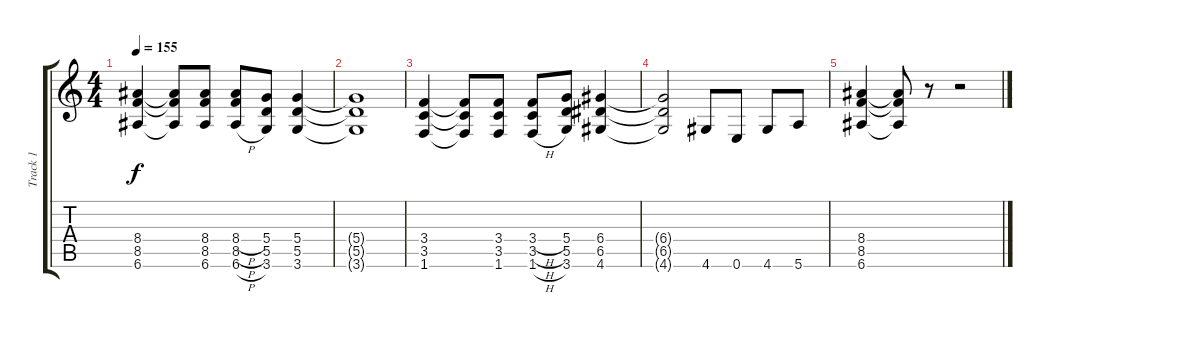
\track ("Track 1" "Track 1") {instrument overdrivenguitar}
\staff {score tabs}
\tuning (E4 B3 G3 D3 A2 E2) {hide}
\ts (4 4)
\tempo 155
\clef g2
\ks c
(8.4 8.5 6.6).4{dy f} (8.4{t} 8.5{t} 6.6{t}).8 (8.4 8.5 6.6).8 (8.4{h} 8.5{h} 6.6{h}).8 (5.4 5.5 3.6).8 (5.4 5.5 3.6).4 |
(5.4{t} 5.5{t} 3.6{t}).1 |
(3.4 3.5 1.6).4 (3.4{t} 3.5{t} 1.6{t}).8 (3.4 3.5 1.6).8 (3.4{h} 3.5{h} 1.6{h}).8 (5.4 5.5 3.6).8 (6.4 6.5 4.6).4 |
(6.4{t} 6.5{t} 4.6{t}).2 4.6.8 0.6.8 4.6.8 5.6.8 |
(8.4 8.5 6.6).4 (8.4{t} 8.5{t} 6.6{t}).8 r.8 r.2
